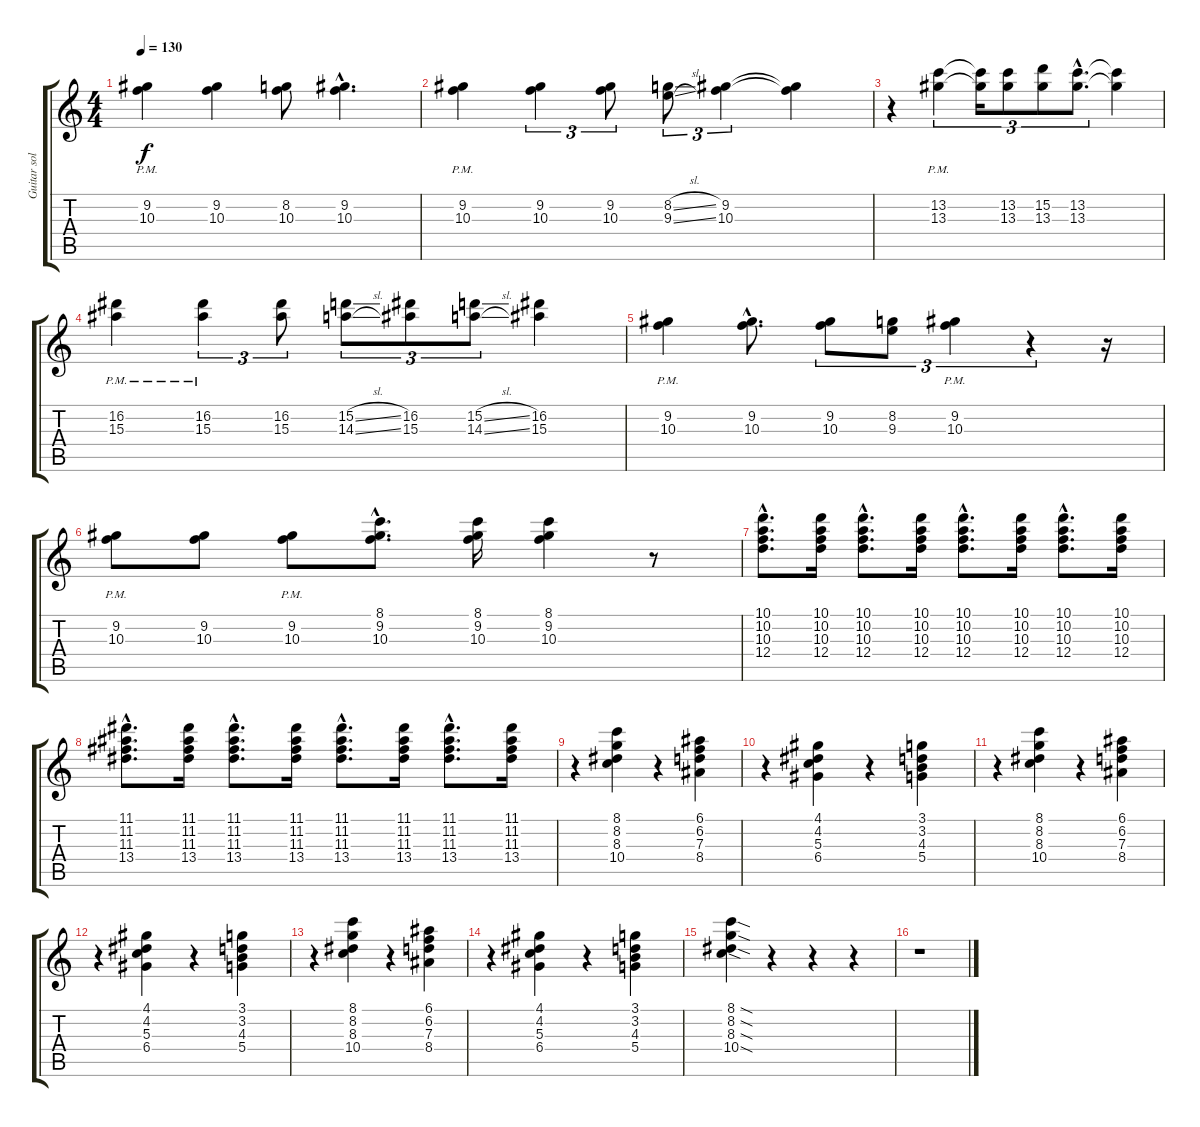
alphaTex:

\track ("Guitar solo" "Guitar sol") {instrument overdrivenguitar}
\staff {score tabs}
\tuning (E4 B3 G3 D3 A2 E2) {hide}
\ts (4 4)
\tempo 130
\clef g2
\ks c
(9.2{pm} 10.3{pm}).4{dy f} (9.2 10.3).4 (8.2 10.3).8 (9.2{hac} 10.3{hac}).4{d} |
(9.2{pm} 10.3{pm}).4 (9.2 10.3).4{tu (3 2)} (9.2 10.3).8{tu (3 2)} (8.2{sl} 9.3{sl}).8{tu (3 2)} (9.2 10.3).4{tu (3 2)} (9.2{t} 10.3{t}).4 |
r.4 (13.2{pm} 13.3{pm}).4{tu (3 2)} (13.2{t} 13.3{t}).16{tu (3 2)} (13.2 13.3).8{tu (3 2)} (15.2 13.3).8{tu (3 2)} (13.2{hac} 13.3{hac}).8{d tu (3 2)} (13.2{t} 13.3{t}).4 |
(16.2{pm} 15.3{pm}).4 (16.2{pm} 15.3{pm}).4{tu (3 2)} (16.2 15.3).8{tu (3 2)} (15.2{sl} 14.3{sl}).8{tu (3 2)} (16.2 15.3).8{tu (3 2)} (15.2{sl} 14.3{sl}).8{tu (3 2)} (16.2 15.3).4 |
(9.2{pm} 10.3{pm}).4 (9.2{hac} 10.3{hac}).8{d} (9.2 10.3).8{tu (3 2)} (8.2 9.3).8{tu (3 2)} (9.2{pm} 10.3{pm}).4{tu (3 2)} r.4{tu (3 2)} r.16 |
(9.2{pm} 10.3{pm}).8 (9.2 10.3).8 (9.2{pm} 10.3{pm}).8 (8.1{hac} 9.2{hac} 10.3{hac}).8{d} (8.1 9.2 10.3).16 (8.1 9.2 10.3).4 r.8 |
(10.1{hac} 10.2{hac} 10.3{hac} 12.4{hac}).8{d} (10.1 10.2 10.3 12.4).16 (10.1{hac} 10.2{hac} 10.3{hac} 12.4{hac}).8{d} (10.1 10.2 10.3 12.4).16 (10.1{hac} 10.2{hac} 10.3{hac} 12.4{hac}).8{d} (10.1 10.2 10.3 12.4).16 (10.1{hac} 10.2{hac} 10.3{hac} 12.4{hac}).8{d} (10.1 10.2 10.3 12.4).16 |
(11.1{hac} 11.2{hac} 11.3{hac} 13.4{hac}).8{d} (11.1 11.2 11.3 13.4).16 (11.1{hac} 11.2{hac} 11.3{hac} 13.4{hac}).8{d} (11.1 11.2 11.3 13.4).16 (11.1{hac} 11.2{hac} 11.3{hac} 13.4{hac}).8{d} (11.1 11.2 11.3 13.4).16 (11.1{hac} 11.2{hac} 11.3{hac} 13.4{hac}).8{d} (11.1 11.2 11.3 13.4).16 |
r.4 (8.1 8.2 8.3 10.4).4 r.4 (6.1 6.2 7.3 8.4).4 |
r.4 (4.1 4.2 5.3 6.4).4 r.4 (3.1 3.2 4.3 5.4).4 |
r.4 (8.1 8.2 8.3 10.4).4 r.4 (6.1 6.2 7.3 8.4).4 |
r.4 (4.1 4.2 5.3 6.4).4 r.4 (3.1 3.2 4.3 5.4).4 |
r.4 (8.1 8.2 8.3 10.4).4 r.4 (6.1 6.2 7.3 8.4).4 |
r.4 (4.1 4.2 5.3 6.4).4 r.4 (3.1 3.2 4.3 5.4).4 |
(8.1{sod} 8.2{sod} 8.3{sod} 10.4{sod}).4 r.4 r.4 r.4 |
r.1
